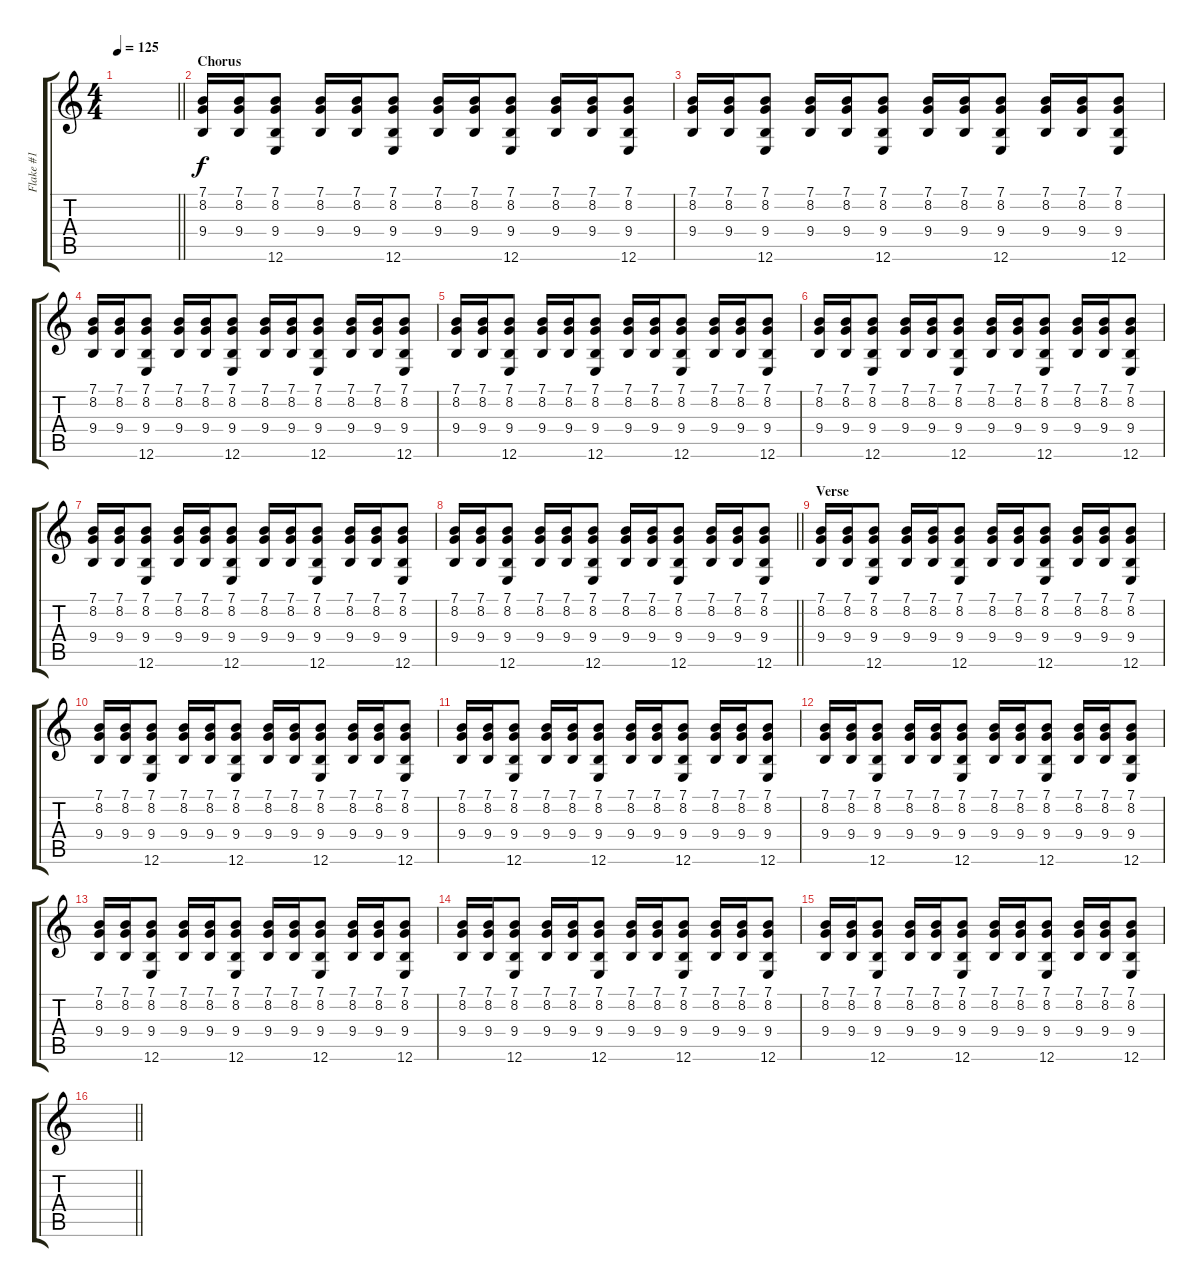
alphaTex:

\track ("Flake #1" "Flake #1") {instrument fx1rain}
\staff {score tabs}
\tuning (E4 B3 G3 D3 A2 E2) {hide}
\ts (4 4)
\tempo 125
\clef g2
\barLineRight lightlight
\ks c
|
\section ("" "Chorus")
(7.1 8.2 9.4).16 (7.1 8.2 9.4).16 (7.1 8.2 9.4 12.6).8 (7.1 8.2 9.4).16 (7.1 8.2 9.4).16 (7.1 8.2 9.4 12.6).8 (7.1 8.2 9.4).16 (7.1 8.2 9.4).16 (7.1 8.2 9.4 12.6).8 (7.1 8.2 9.4).16 (7.1 8.2 9.4).16 (7.1 8.2 9.4 12.6).8 |
(7.1 8.2 9.4).16 (7.1 8.2 9.4).16 (7.1 8.2 9.4 12.6).8 (7.1 8.2 9.4).16 (7.1 8.2 9.4).16 (7.1 8.2 9.4 12.6).8 (7.1 8.2 9.4).16 (7.1 8.2 9.4).16 (7.1 8.2 9.4 12.6).8 (7.1 8.2 9.4).16 (7.1 8.2 9.4).16 (7.1 8.2 9.4 12.6).8 |
(7.1 8.2 9.4).16 (7.1 8.2 9.4).16 (7.1 8.2 9.4 12.6).8 (7.1 8.2 9.4).16 (7.1 8.2 9.4).16 (7.1 8.2 9.4 12.6).8 (7.1 8.2 9.4).16 (7.1 8.2 9.4).16 (7.1 8.2 9.4 12.6).8 (7.1 8.2 9.4).16 (7.1 8.2 9.4).16 (7.1 8.2 9.4 12.6).8 |
(7.1 8.2 9.4).16 (7.1 8.2 9.4).16 (7.1 8.2 9.4 12.6).8 (7.1 8.2 9.4).16 (7.1 8.2 9.4).16 (7.1 8.2 9.4 12.6).8 (7.1 8.2 9.4).16 (7.1 8.2 9.4).16 (7.1 8.2 9.4 12.6).8 (7.1 8.2 9.4).16 (7.1 8.2 9.4).16 (7.1 8.2 9.4 12.6).8 |
(7.1 8.2 9.4).16 (7.1 8.2 9.4).16 (7.1 8.2 9.4 12.6).8 (7.1 8.2 9.4).16 (7.1 8.2 9.4).16 (7.1 8.2 9.4 12.6).8 (7.1 8.2 9.4).16 (7.1 8.2 9.4).16 (7.1 8.2 9.4 12.6).8 (7.1 8.2 9.4).16 (7.1 8.2 9.4).16 (7.1 8.2 9.4 12.6).8 |
(7.1 8.2 9.4).16 (7.1 8.2 9.4).16 (7.1 8.2 9.4 12.6).8 (7.1 8.2 9.4).16 (7.1 8.2 9.4).16 (7.1 8.2 9.4 12.6).8 (7.1 8.2 9.4).16 (7.1 8.2 9.4).16 (7.1 8.2 9.4 12.6).8 (7.1 8.2 9.4).16 (7.1 8.2 9.4).16 (7.1 8.2 9.4 12.6).8 |
\barLineRight lightlight
(7.1 8.2 9.4).16 (7.1 8.2 9.4).16 (7.1 8.2 9.4 12.6).8 (7.1 8.2 9.4).16 (7.1 8.2 9.4).16 (7.1 8.2 9.4 12.6).8 (7.1 8.2 9.4).16 (7.1 8.2 9.4).16 (7.1 8.2 9.4 12.6).8 (7.1 8.2 9.4).16 (7.1 8.2 9.4).16 (7.1 8.2 9.4 12.6).8 |
\section ("" "Verse")
(7.1 8.2 9.4).16 (7.1 8.2 9.4).16 (7.1 8.2 9.4 12.6).8 (7.1 8.2 9.4).16 (7.1 8.2 9.4).16 (7.1 8.2 9.4 12.6).8 (7.1 8.2 9.4).16 (7.1 8.2 9.4).16 (7.1 8.2 9.4 12.6).8 (7.1 8.2 9.4).16 (7.1 8.2 9.4).16 (7.1 8.2 9.4 12.6).8 |
(7.1 8.2 9.4).16 (7.1 8.2 9.4).16 (7.1 8.2 9.4 12.6).8 (7.1 8.2 9.4).16 (7.1 8.2 9.4).16 (7.1 8.2 9.4 12.6).8 (7.1 8.2 9.4).16 (7.1 8.2 9.4).16 (7.1 8.2 9.4 12.6).8 (7.1 8.2 9.4).16 (7.1 8.2 9.4).16 (7.1 8.2 9.4 12.6).8 |
(7.1 8.2 9.4).16 (7.1 8.2 9.4).16 (7.1 8.2 9.4 12.6).8 (7.1 8.2 9.4).16 (7.1 8.2 9.4).16 (7.1 8.2 9.4 12.6).8 (7.1 8.2 9.4).16 (7.1 8.2 9.4).16 (7.1 8.2 9.4 12.6).8 (7.1 8.2 9.4).16 (7.1 8.2 9.4).16 (7.1 8.2 9.4 12.6).8 |
(7.1 8.2 9.4).16 (7.1 8.2 9.4).16 (7.1 8.2 9.4 12.6).8 (7.1 8.2 9.4).16 (7.1 8.2 9.4).16 (7.1 8.2 9.4 12.6).8 (7.1 8.2 9.4).16 (7.1 8.2 9.4).16 (7.1 8.2 9.4 12.6).8 (7.1 8.2 9.4).16 (7.1 8.2 9.4).16 (7.1 8.2 9.4 12.6).8 |
(7.1 8.2 9.4).16 (7.1 8.2 9.4).16 (7.1 8.2 9.4 12.6).8 (7.1 8.2 9.4).16 (7.1 8.2 9.4).16 (7.1 8.2 9.4 12.6).8 (7.1 8.2 9.4).16 (7.1 8.2 9.4).16 (7.1 8.2 9.4 12.6).8 (7.1 8.2 9.4).16 (7.1 8.2 9.4).16 (7.1 8.2 9.4 12.6).8 |
(7.1 8.2 9.4).16 (7.1 8.2 9.4).16 (7.1 8.2 9.4 12.6).8 (7.1 8.2 9.4).16 (7.1 8.2 9.4).16 (7.1 8.2 9.4 12.6).8 (7.1 8.2 9.4).16 (7.1 8.2 9.4).16 (7.1 8.2 9.4 12.6).8 (7.1 8.2 9.4).16 (7.1 8.2 9.4).16 (7.1 8.2 9.4 12.6).8 |
(7.1 8.2 9.4).16 (7.1 8.2 9.4).16 (7.1 8.2 9.4 12.6).8 (7.1 8.2 9.4).16 (7.1 8.2 9.4).16 (7.1 8.2 9.4 12.6).8 (7.1 8.2 9.4).16 (7.1 8.2 9.4).16 (7.1 8.2 9.4 12.6).8 (7.1 8.2 9.4).16 (7.1 8.2 9.4).16 (7.1 8.2 9.4 12.6).8 |
\barLineRight lightlight
